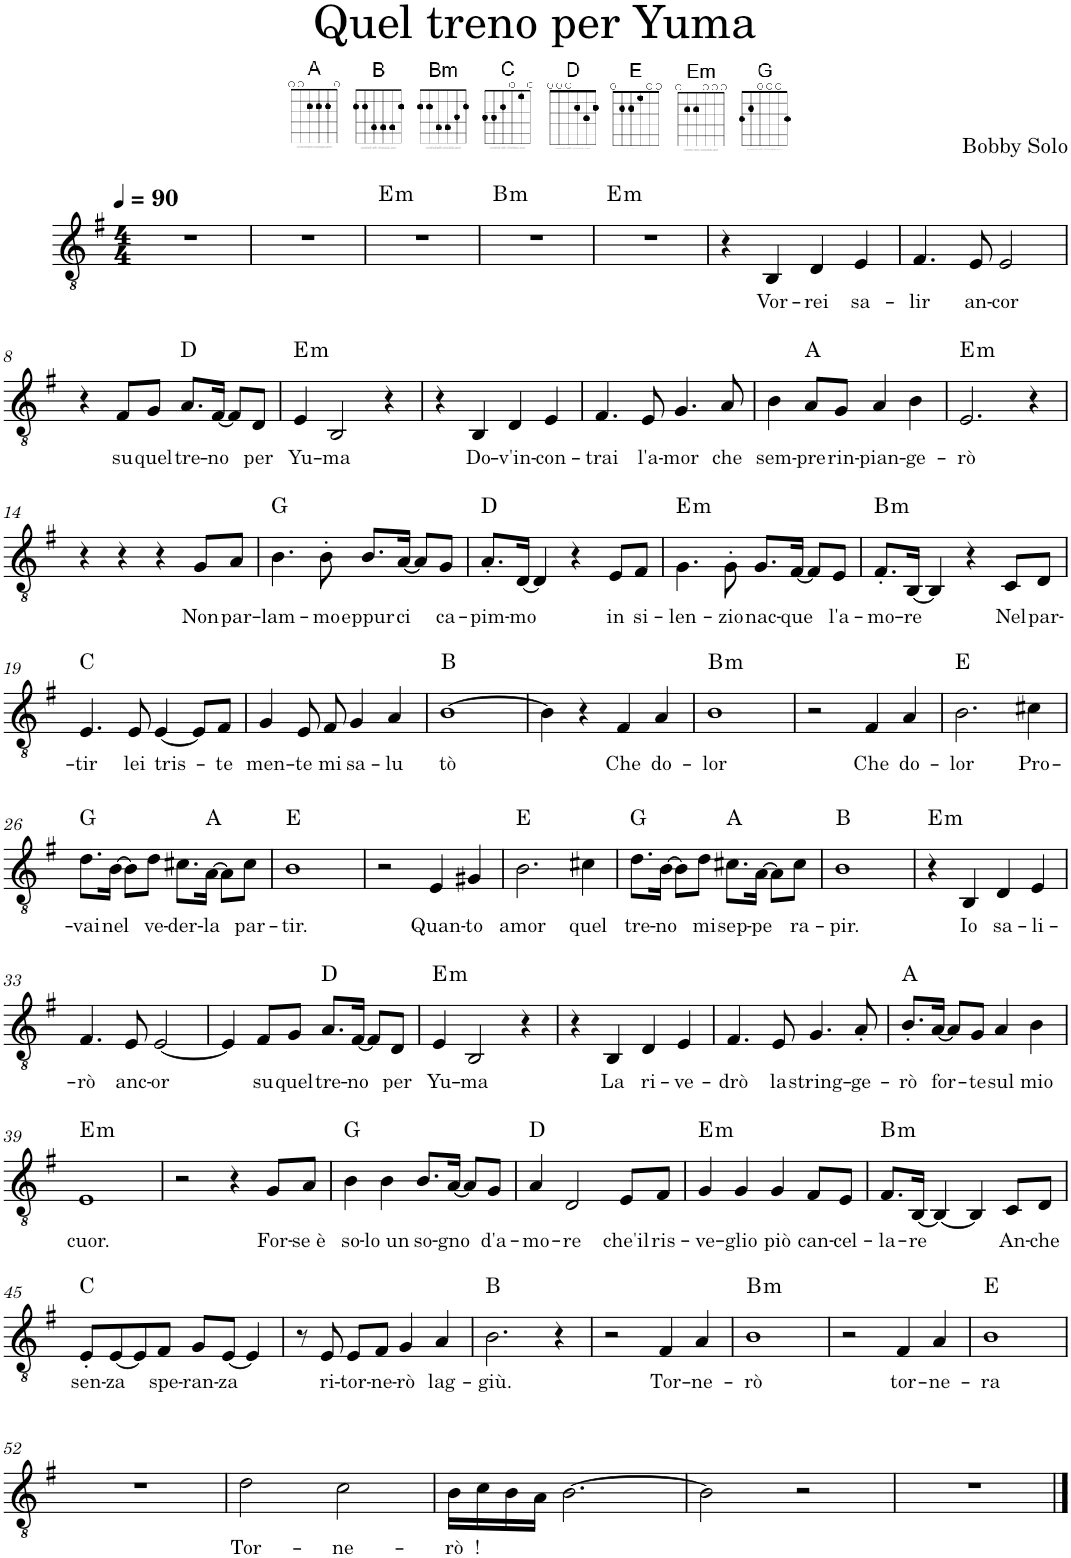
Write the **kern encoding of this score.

**kern	**text	**harte
*part1	*part1	*part1
*staff1	*staff1	*
*I"Chitarra elettrica	*	*
*clefGv2	*	*
*k[f#]	*	*
*M4/4	*	*
*MM90	*	*
=1	=1	=1
1r	.	.
=2	=2	=2
1r	.	.
=3	=3	=3
!	!	!LO:H:kt=m
1r	.	E:min
=4	=4	=4
!	!	!LO:H:kt=m
1r	.	B:min
=5	=5	=5
!	!	!LO:H:kt=m
1r	.	E:min
=6	=6	=6
4r	.	.
!	!LO:LY:b	!
4BB/	Vor-	.
!	!LO:LY:b	!
4D/	-rei	.
!	!LO:LY:b	!
4E/	sa-	.
=7	=7	=7
!	!LO:LY:b	!
4.F#/	-lir	.
!	!LO:LY:b	!
8E/	an-	.
!	!LO:LY:b	!
2E/	-cor	.
!!LO:LB:g=z
=8	=8	=8
4r	.	.
!	!LO:LY:b	!
8F#/L	su	.
!	!LO:LY:b	!
8G/J	quel	.
!	!LO:LY:b	!
8.A/L	tre-	D:maj
!	!LO:LY:b	!
[<16F#/Jk	-no	.
8F#/L]	.	.
!	!LO:LY:b	!
8D/J	per	.
=9	=9	=9
!	!LO:LY:b	!LO:H:kt=m
4E/	Yu-	E:min
!	!LO:LY:b	!
2BB/	-ma	.
4r	.	.
=10	=10	=10
4r	.	.
!	!LO:LY:b	!
4BB/	Do-	.
!	!LO:LY:b	!
4D/	-v'in-	.
!	!LO:LY:b	!
4E/	-con-	.
=11	=11	=11
!	!LO:LY:b	!
4.F#/	-trai	.
!	!LO:LY:b	!
8E/	l'a-	.
!	!LO:LY:b	!
4.G/	-mor	.
!	!LO:LY:b	!
8A/	che	.
=12	=12	=12
!	!LO:LY:b	!
4B\	sem-	.
!	!LO:LY:b	!
8A/L	-pre	A:maj
!	!LO:LY:b	!
8G/J	rin-	.
!	!LO:LY:b	!
4A/	-pian-	.
!	!LO:LY:b	!
4B\	-ge-	.
=13	=13	=13
!	!LO:LY:b	!LO:H:kt=m
2.E/	-rò	E:min
4r	.	.
!!LO:LB:g=z
=14	=14	=14
4r	.	.
4r	.	.
4r	.	.
!	!LO:LY:b	!
8G/L	Non	.
!	!LO:LY:b	!
8A/J	par-	.
=15	=15	=15
!	!LO:LY:b	!
4.B\	-lam-	G:maj
!	!LO:LY:b	!
8B'\	-mo	.
!	!LO:LY:b	!
8.B/L	eppur	.
!	!LO:LY:b	!
[16A/Jk	ci	.
8A/L]	.	.
!	!LO:LY:b	!
8G/J	ca-	.
=16	=16	=16
!	!LO:LY:b	!
8.A'/L	-pim-	D:maj
!	!LO:LY:b	!
[16D/Jk	-mo	.
4D/]	.	.
4r	.	.
!	!LO:LY:b	!
8E/L	in	.
!	!LO:LY:b	!
8F#/J	si-	.
=17	=17	=17
!	!LO:LY:b	!LO:H:kt=m
4.G\	-len-	E:min
!	!LO:LY:b	!
8G'\	-zio	.
!	!LO:LY:b	!
8.G/L	nac-	.
!	!LO:LY:b	!
[16F#/Jk	-que	.
8F#/L]	.	.
!	!LO:LY:b	!
8E/J	l'a-	.
=18	=18	=18
!	!LO:LY:b	!LO:H:kt=m
8.F#'/L	-mo-	B:min
!	!LO:LY:b	!
[16BB/Jk	-re	.
4BB/]	.	.
4r	.	.
!	!LO:LY:b	!
8C/L	Nel	.
!	!LO:LY:b	!
8D/J	par-	.
!!LO:LB:g=z
=19	=19	=19
!	!LO:LY:b	!
4.E/	-tir	C:maj
!	!LO:LY:b	!
8E/	lei	.
!	!LO:LY:b	!
[4E/	tris-	.
8E/L]	.	.
!	!LO:LY:b	!
8F#/J	-te	.
=20	=20	=20
!	!LO:LY:b	!
4G/	-men-	.
!	!LO:LY:b	!
8E/	-te	.
!	!LO:LY:b	!
8F#/	mi	.
!	!LO:LY:b	!
4G/	sa-	.
!	!LO:LY:b	!
4A/	-lu	.
=21	=21	=21
!	!LO:LY:b	!
[>1B	tò	B:maj
=22	=22	=22
4B\]	.	.
4r	.	.
!	!LO:LY:b	!
4F#/	Che	.
!	!LO:LY:b	!
4A/	do-	.
=23	=23	=23
!	!LO:LY:b	!LO:H:kt=m
1B	-lor	B:min
=24	=24	=24
2r	.	.
!	!LO:LY:b	!
4F#/	Che	.
!	!LO:LY:b	!
4A/	do-	.
=25	=25	=25
!	!LO:LY:b	!
2.B\	-lor	E:maj
!	!LO:LY:b	!
4c#X\	Pro-	.
!!LO:LB:g=z
=26	=26	=26
!	!LO:LY:b	!
8.d\L	-vai	G:maj
!	!LO:LY:b	!
[16B\Jk	nel	.
8B\L]	.	.
!	!LO:LY:b	!
8d\J	ve-	.
!	!LO:LY:b	!
8.c#X\L	-der-	.
!	!LO:LY:b	!
[16A\Jk	-la	A:maj
8A\L]	.	.
!	!LO:LY:b	!
8c#\J	par-	.
=27	=27	=27
!	!LO:LY:b	!
1B	-tir.	E:maj
=28	=28	=28
2r	.	.
!	!LO:LY:b	!
4E/	Quan-	.
!	!LO:LY:b	!
4G#X/	-to	.
=29	=29	=29
!	!LO:LY:b	!
2.B\	amor	E:maj
!	!LO:LY:b	!
4c#X\	quel	.
=30	=30	=30
!	!LO:LY:b	!
8.d\L	tre-	G:maj
!	!LO:LY:b	!
[16B\Jk	-no	.
8B\L]	.	.
!	!LO:LY:b	!
8d\J	mi	.
!	!LO:LY:b	!
8.c#X\L	sep-	A:maj
!	!LO:LY:b	!
[16A\Jk	-pe	.
8A\L]	.	.
!	!LO:LY:b	!
8c#\J	ra-	.
=31	=31	=31
!	!LO:LY:b	!
1B	-pir.	B:maj
=32	=32	=32
!	!	!LO:H:kt=m
4r	.	E:min
!	!LO:LY:b	!
4BB/	Io	.
!	!LO:LY:b	!
4D/	sa-	.
!	!LO:LY:b	!
4E/	-li-	.
!!LO:LB:g=z
=33	=33	=33
!	!LO:LY:b	!
4.F#/	-rò	.
!	!LO:LY:b	!
8E/	anc-	.
!	!LO:LY:b	!
[<2E/	-or	.
=34	=34	=34
4E/]	.	.
!	!LO:LY:b	!
8F#/L	su	.
!	!LO:LY:b	!
8G/J	quel	.
!	!LO:LY:b	!
8.A/L	tre-	D:maj
!	!LO:LY:b	!
[<16F#/Jk	-no	.
8F#/L]	.	.
!	!LO:LY:b	!
8D/J	per	.
=35	=35	=35
!	!LO:LY:b	!LO:H:kt=m
4E/	Yu-	E:min
!	!LO:LY:b	!
2BB/	-ma	.
4r	.	.
=36	=36	=36
4r	.	.
!	!LO:LY:b	!
4BB/	La	.
!	!LO:LY:b	!
4D/	ri-	.
!	!LO:LY:b	!
4E/	-ve-	.
=37	=37	=37
!	!LO:LY:b	!
4.F#/	-drò	.
!	!LO:LY:b	!
8E/	la	.
!	!LO:LY:b	!
4.G/	string-	.
!	!LO:LY:b	!
8A'/	-ge-	.
=38	=38	=38
!	!LO:LY:b	!
8.B'/L	-rò	A:maj
!	!LO:LY:b	!
[<16A/Jk	for-	.
8A/L]	.	.
!	!LO:LY:b	!
8G/J	te	.
!	!LO:LY:b	!
4A/	sul	.
!	!LO:LY:b	!
4B\	mio	.
!!LO:LB:g=z
=39	=39	=39
!	!LO:LY:b	!LO:H:kt=m
1E	cuor.	E:min
=40	=40	=40
2r	.	.
4r	.	.
!	!LO:LY:b	!
8G/L	For-	.
!	!LO:LY:b	!
8A/J	-se è	.
=41	=41	=41
!	!LO:LY:b	!
4B\	so-	G:maj
!	!LO:LY:b	!
4B\	-lo un	.
!	!LO:LY:b	!
8.B/L	so-	.
!	!LO:LY:b	!
[<16A/Jk	-gno	.
8A/L]	.	.
!	!LO:LY:b	!
8G/J	d'a-	.
=42	=42	=42
!	!LO:LY:b	!
4A/	-mo-	D:maj
!	!LO:LY:b	!
2D/	-re	.
!	!LO:LY:b	!
8E/L	che'il	.
!	!LO:LY:b	!
8F#/J	ris-	.
=43	=43	=43
!	!LO:LY:b	!LO:H:kt=m
4G/	ve-	E:min
!	!LO:LY:b	!
4G/	-glio	.
!	!LO:LY:b	!
4G/	piò	.
!	!LO:LY:b	!
8F#/L	can-	.
!	!LO:LY:b	!
8E/J	-cel-	.
=44	=44	=44
!	!LO:LY:b	!LO:H:kt=m
8.F#/L	-la-	B:min
!	!LO:LY:b	!
[<16BB/Jk	-re	.
4BB/_	.	.
4BB/]	.	.
!	!LO:LY:b	!
8C/L	An-	.
!	!LO:LY:b	!
8D/J	-che	.
!!LO:LB:g=z
=45	=45	=45
!	!LO:LY:b	!
8E'/L	sen-	C:maj
!	!LO:LY:b	!
[8E/	-za	.
8E/]	.	.
!	!LO:LY:b	!
8F#/J	spe-	.
!	!LO:LY:b	!
8G/L	-ran-	.
!	!LO:LY:b	!
[8E/J	-za	.
4E/]	.	.
=46	=46	=46
8r	.	.
!	!LO:LY:b	!
8E/	ri-	.
!	!LO:LY:b	!
8E/L	tor-	.
!	!LO:LY:b	!
8F#/J	-ne-	.
!	!LO:LY:b	!
4G/	-rò	.
!	!LO:LY:b	!
4A/	lag-	.
=47	=47	=47
!	!LO:LY:b	!
2.B\	-giù.	B:maj
4r	.	.
=48	=48	=48
2r	.	.
!	!LO:LY:b	!
4F#/	Tor-	.
!	!LO:LY:b	!
4A/	-ne-	.
=49	=49	=49
!	!LO:LY:b	!LO:H:kt=m
1B	-rò	B:min
=50	=50	=50
2r	.	.
!	!LO:LY:b	!
4F#/	tor-	.
!	!LO:LY:b	!
4A/	-ne-	.
=51	=51	=51
!	!LO:LY:b	!
1B	-ra	E:maj
!!LO:LB:g=z
=52	=52	=52
1r	.	.
=53	=53	=53
!	!LO:LY:b	!
2d\	Tor-	.
!	!LO:LY:b	!
2c\	-ne-	.
=54	=54	=54
!	!LO:LY:b	!
16B\LL	-rò !	.
16c\	.	.
16B\	.	.
16A\JJ	.	.
[>2.B\	.	.
=55	=55	=55
2B\]	.	.
2r	.	.
=56	=56	=56
1r	.	.
==	==	==
*-	*-	*-
